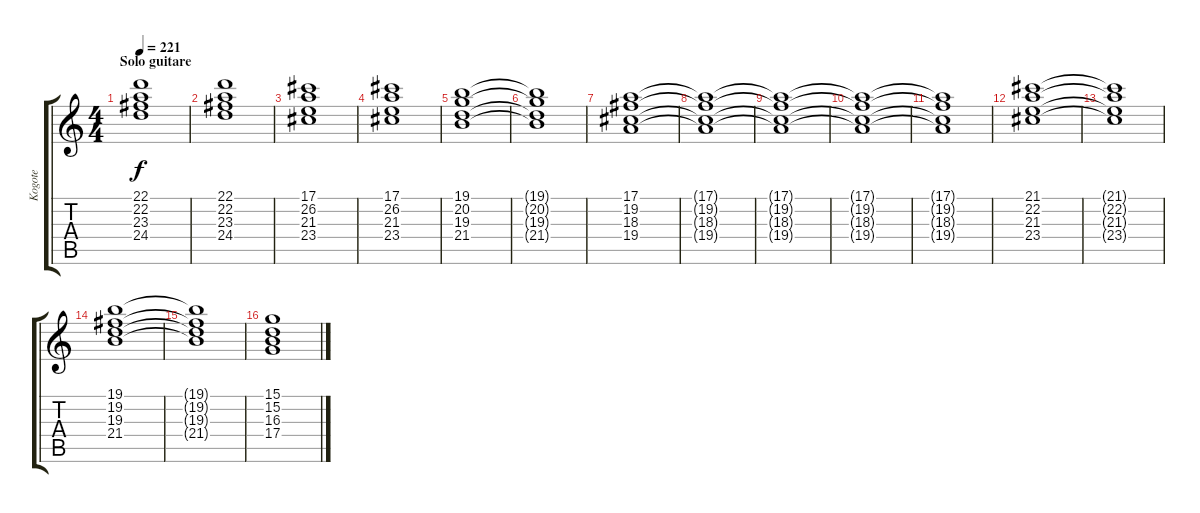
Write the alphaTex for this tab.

\track ("Kogote" "Kogote") {instrument drawbarorgan}
\staff {score tabs}
\tuning (E4 B3 G3 D3 A2 E2) {hide}
\ts (4 4)
\section ("" "Solo guitare")
\tempo 221
\clef g2
\ks c
(22.1 22.2 23.3 24.4).1{dy f} |
(22.1 22.2 23.3 24.4).1 |
(17.1 26.2 21.3 23.4).1 |
(17.1 26.2 21.3 23.4).1 |
(19.1 20.2 19.3 21.4).1 |
(19.1{t} 20.2{t} 19.3{t} 21.4{t}).1 |
(17.1 19.2 18.3 19.4).1 |
(17.1{t} 19.2{t} 18.3{t} 19.4{t}).1 |
(17.1{t} 19.2{t} 18.3{t} 19.4{t}).1 |
(17.1{t} 19.2{t} 18.3{t} 19.4{t}).1 |
(17.1{t} 19.2{t} 18.3{t} 19.4{t}).1 |
(21.1 22.2 21.3 23.4).1 |
(21.1{t} 22.2{t} 21.3{t} 23.4{t}).1 |
(19.1 19.2 19.3 21.4).1 |
(19.1{t} 19.2{t} 19.3{t} 21.4{t}).1 |
(15.1 15.2 16.3 17.4).1
